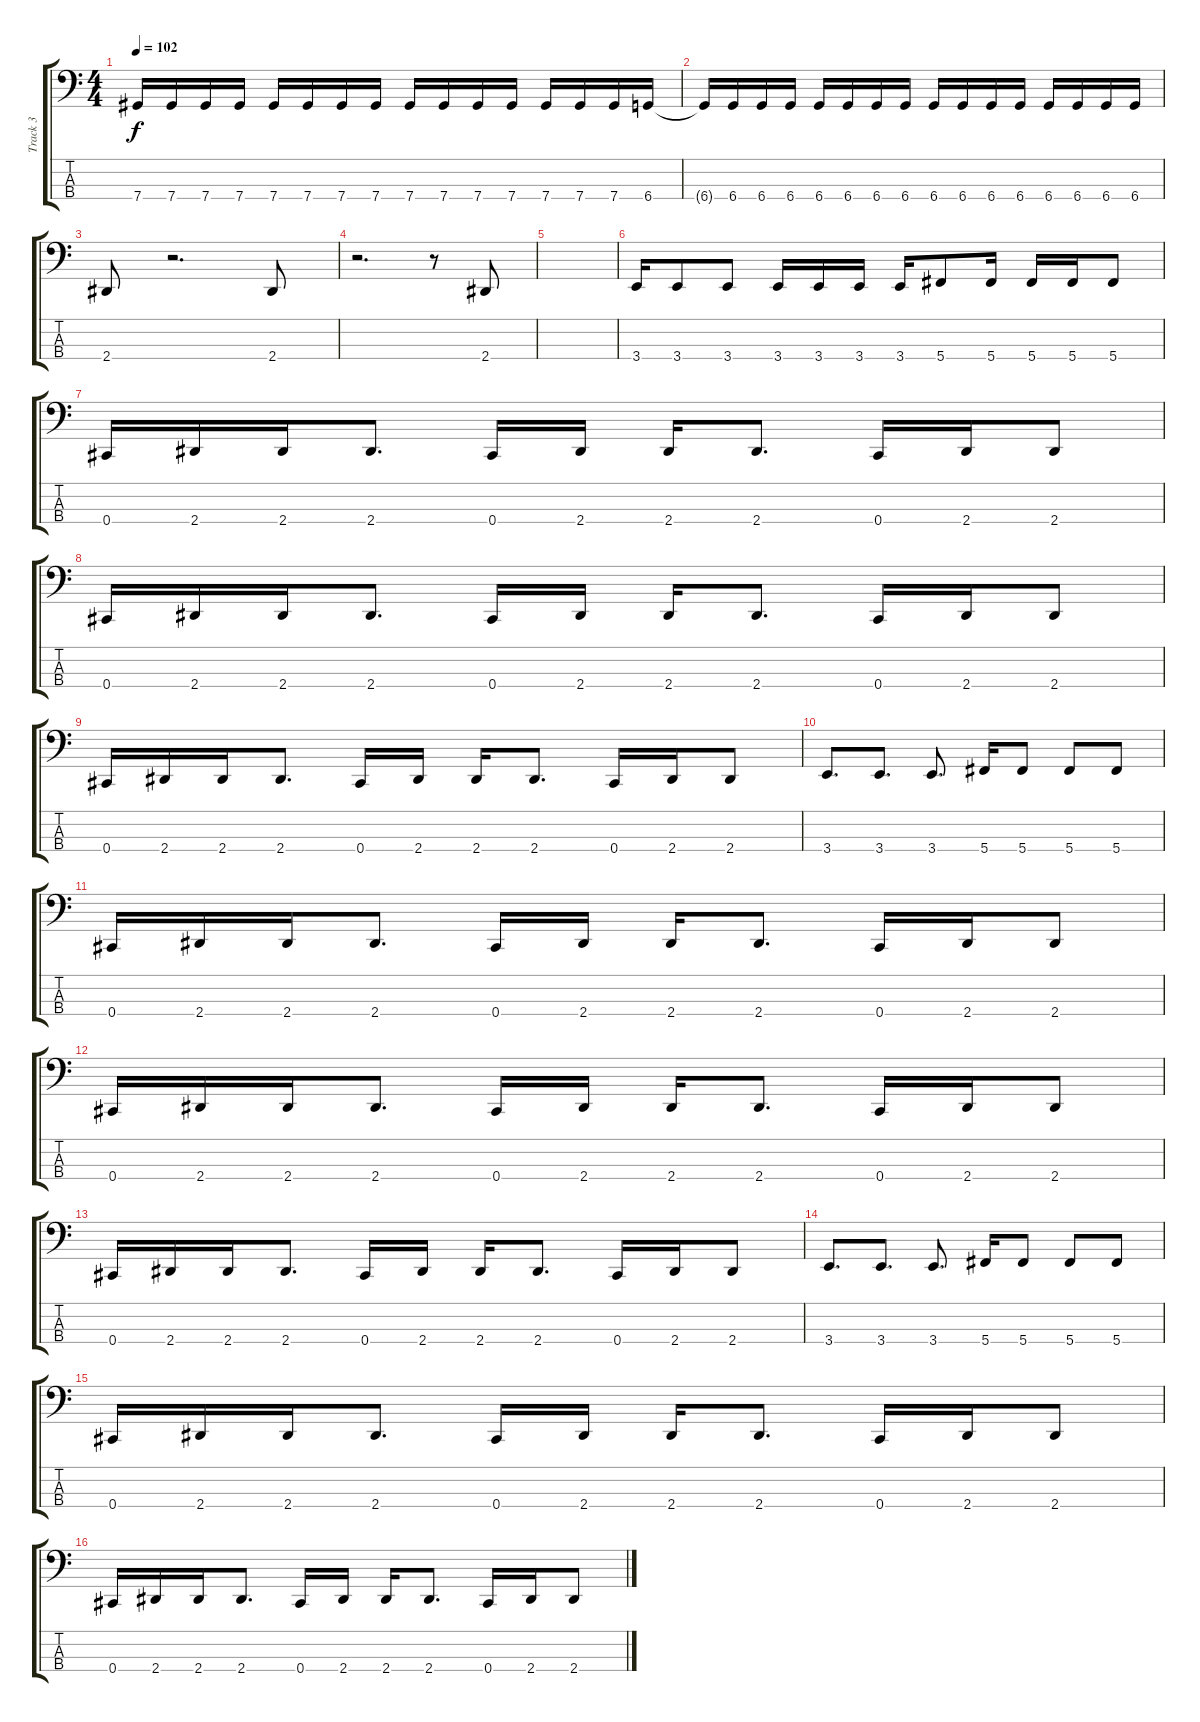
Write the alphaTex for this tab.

\track ("Track 3" "Track 3") {instrument electricbasspick}
\staff {score tabs}
\tuning (Gb2 Db2 Ab1 Db1) {hide}
\ts (4 4)
\tempo 102
\clef f4
\ks c
7.4{t}.16{dy f} 7.4.16 7.4.16 7.4.16 7.4.16 7.4.16 7.4.16 7.4.16 7.4.16 7.4.16 7.4.16 7.4.16 7.4.16 7.4.16 7.4.16 6.4.16 |
6.4{t}.16 6.4.16 6.4.16 6.4.16 6.4.16 6.4.16 6.4.16 6.4.16 6.4.16 6.4.16 6.4.16 6.4.16 6.4.16 6.4.16 6.4.16 6.4.16 |
2.4.8 r.2{d} 2.4.8 |
r.2{d} r.8 2.4.8 |
|
3.4.16 3.4.8 3.4.8 3.4.16 3.4.16 3.4.16 3.4.16 5.4.8 5.4.16 5.4.16 5.4.16 5.4.8 |
0.4.16 2.4.16 2.4.16 2.4.8{d} 0.4.16 2.4.16 2.4.16 2.4.8{d} 0.4.16 2.4.16 2.4.8 |
0.4.16 2.4.16 2.4.16 2.4.8{d} 0.4.16 2.4.16 2.4.16 2.4.8{d} 0.4.16 2.4.16 2.4.8 |
0.4.16 2.4.16 2.4.16 2.4.8{d} 0.4.16 2.4.16 2.4.16 2.4.8{d} 0.4.16 2.4.16 2.4.8 |
3.4.8{d} 3.4.8{d} 3.4.8{d} 5.4.16 5.4.8 5.4.8 5.4.8 |
0.4.16 2.4.16 2.4.16 2.4.8{d} 0.4.16 2.4.16 2.4.16 2.4.8{d} 0.4.16 2.4.16 2.4.8 |
0.4.16 2.4.16 2.4.16 2.4.8{d} 0.4.16 2.4.16 2.4.16 2.4.8{d} 0.4.16 2.4.16 2.4.8 |
0.4.16 2.4.16 2.4.16 2.4.8{d} 0.4.16 2.4.16 2.4.16 2.4.8{d} 0.4.16 2.4.16 2.4.8 |
3.4.8{d} 3.4.8{d} 3.4.8{d} 5.4.16 5.4.8 5.4.8 5.4.8 |
0.4.16{volume 16} 2.4.16 2.4.16 2.4.8{d} 0.4.16 2.4.16 2.4.16 2.4.8{d} 0.4.16 2.4.16 2.4.8 |
0.4.16 2.4.16 2.4.16 2.4.8{d} 0.4.16 2.4.16 2.4.16 2.4.8{d} 0.4.16 2.4.16 2.4.8
